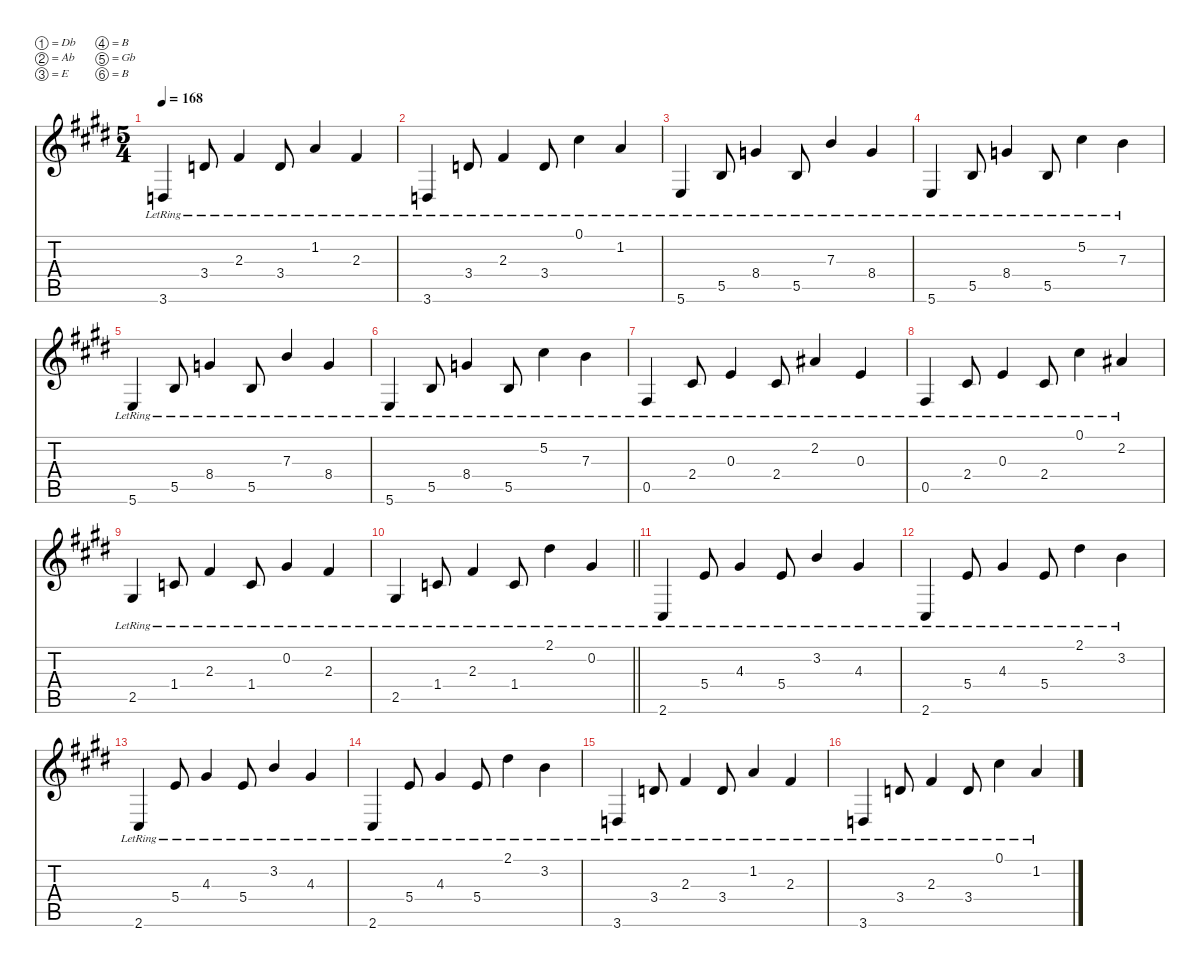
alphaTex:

\defaultSystemsLayout 4
\hideDynamics
\bracketExtendMode nobrackets
\singleTrackTrackNamePolicy hidden
\multiTrackTrackNamePolicy hidden
\firstSystemTrackNameMode fullname
\firstSystemTrackNameOrientation horizontal
\otherSystemsTrackNameOrientation horizontal
\track ("Guitar 1 - hidden" "s.guit.") {instrument electricguitarjazz}
\staff {score tabs}
\tuning (Db4 Ab3 E3 B2 Gb2 B1)
\ts (5 4)
\tempo 168
\clef g2
\ks c#minor
3.6{lr acc forcenatural}.4{dy f beam Up} 3.4{lr acc forcenatural}.8{beam Up} 2.3{lr acc #}.4{beam Up} 3.4{lr acc forcenatural}.8{beam Up} 1.2{lr acc forcenatural}.4{beam Up} 2.3{lr acc #}.4{beam Up} |
3.6{lr acc forcenatural}.4{beam Up} 3.4{lr acc forcenatural}.8{beam Up} 2.3{lr acc #}.4{beam Up} 3.4{lr acc forcenatural}.8{beam Up} 0.1{lr acc #}.4{beam Down} 1.2{lr acc forcenatural}.4{beam Up} |
5.6{lr acc forcenatural}.4{beam Up} 5.5{lr acc forcenatural}.8{beam Up} 8.4{lr acc forcenatural}.4{beam Up} 5.5{lr acc forcenatural}.8{beam Up} 7.3{lr acc forcenatural}.4{beam Up} 8.4{lr acc forcenatural}.4{beam Up} |
5.6{lr acc forcenatural}.4{beam Up} 5.5{lr acc forcenatural}.8{beam Up} 8.4{lr acc forcenatural}.4{beam Up} 5.5{lr acc forcenatural}.8{beam Up} 5.2{lr acc #}.4{beam Down} 7.3{lr acc forcenatural}.4{beam Down} |
5.6{lr acc forcenatural}.4{beam Up} 5.5{lr acc forcenatural}.8{beam Up} 8.4{lr acc forcenatural}.4{beam Up} 5.5{lr acc forcenatural}.8{beam Up} 7.3{lr acc forcenatural}.4{beam Up} 8.4{lr acc forcenatural}.4{beam Up} |
5.6{lr acc forcenatural}.4{beam Up} 5.5{lr acc forcenatural}.8{beam Up} 8.4{lr acc forcenatural}.4{beam Up} 5.5{lr acc forcenatural}.8{beam Up} 5.2{lr acc #}.4{beam Down} 7.3{lr acc forcenatural}.4{beam Down} |
0.5{lr acc #}.4{beam Up} 2.4{lr acc #}.8{beam Up} 0.3{lr acc forcenatural}.4{beam Up} 2.4{lr acc #}.8{beam Up} 2.2{lr acc #}.4{beam Up} 0.3{lr acc forcenatural}.4{beam Up} |
0.5{lr acc #}.4{beam Up} 2.4{lr acc #}.8{beam Up} 0.3{lr acc forcenatural}.4{beam Up} 2.4{lr acc #}.8{beam Up} 0.1{lr acc #}.4{beam Down} 2.2{lr acc #}.4{beam Up} |
2.5{lr acc #}.4{beam Up} 1.4{lr acc forcenatural}.8{beam Up} 2.3{lr acc #}.4{beam Up} 1.4{lr acc forcenatural}.8{beam Up} 0.2{lr acc #}.4{beam Up} 2.3{lr acc #}.4{beam Up} |
\barLineRight lightlight
2.5{lr acc #}.4{beam Up} 1.4{lr acc forcenatural}.8{beam Up} 2.3{lr acc #}.4{beam Up} 1.4{lr acc forcenatural}.8{beam Up} 2.1{lr acc #}.4{beam Down} 0.2{lr acc #}.4{beam Up} |
2.6{lr acc #}.4{beam Up} 5.4{lr acc forcenatural}.8{dy mf beam Up} 4.3{lr acc #}.4{dy f beam Up} 5.4{lr acc forcenatural}.8{dy mf beam Up} 3.2{lr acc forcenatural}.4{dy f beam Up} 4.3{lr acc #}.4{beam Up} |
2.6{lr acc #}.4{beam Up} 5.4{lr acc forcenatural}.8{dy mf beam Up} 4.3{lr acc #}.4{dy f beam Up} 5.4{lr acc forcenatural}.8{dy mf beam Up} 2.1{lr acc #}.4{dy f beam Down} 3.2{lr acc forcenatural}.4{beam Down} |
2.6{lr acc #}.4{beam Up} 5.4{lr acc forcenatural}.8{dy mf beam Up} 4.3{lr acc #}.4{dy f beam Up} 5.4{lr acc forcenatural}.8{dy mf beam Up} 3.2{lr acc forcenatural}.4{dy f beam Up} 4.3{lr acc #}.4{beam Up} |
2.6{lr acc #}.4{beam Up} 5.4{lr acc forcenatural}.8{dy mf beam Up} 4.3{lr acc #}.4{dy f beam Up} 5.4{lr acc forcenatural}.8{dy mf beam Up} 2.1{lr acc #}.4{dy f beam Down} 3.2{lr acc forcenatural}.4{beam Down} |
3.6{lr acc forcenatural}.4{beam Up} 3.4{lr acc forcenatural}.8{beam Up} 2.3{lr acc #}.4{beam Up} 3.4{lr acc forcenatural}.8{beam Up} 1.2{lr acc forcenatural}.4{beam Up} 2.3{lr acc #}.4{beam Up} |
3.6{lr acc forcenatural}.4{beam Up} 3.4{lr acc forcenatural}.8{beam Up} 2.3{lr acc #}.4{beam Up} 3.4{lr acc forcenatural}.8{beam Up} 0.1{lr acc #}.4{beam Down} 1.2{lr acc forcenatural}.4{beam Up}
